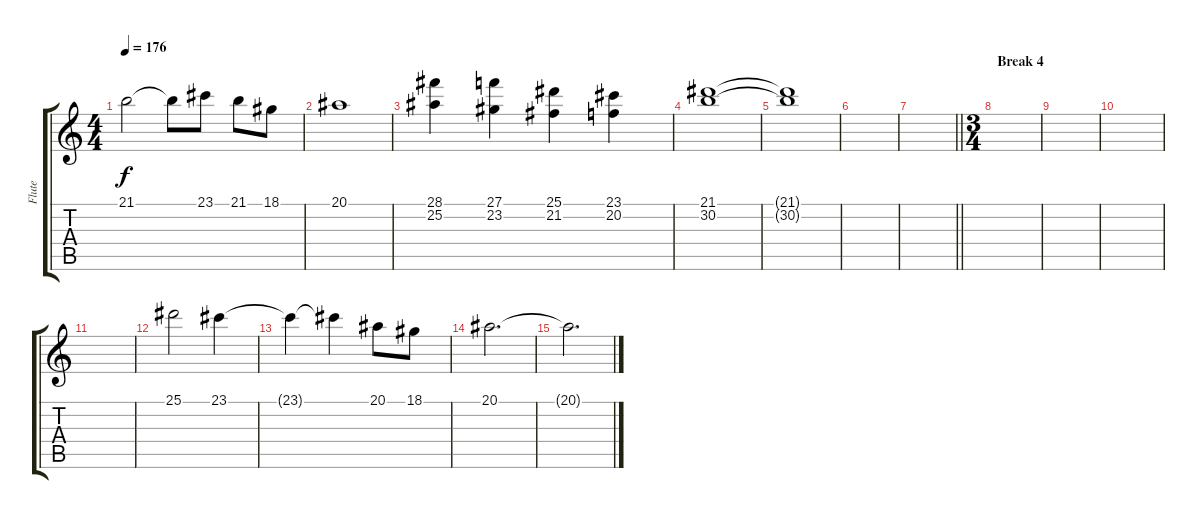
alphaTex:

\track ("Flute" "Flute") {instrument piccolo}
\staff {score tabs}
\tuning (D4 A3 F3 C3 G2 D2) {hide}
\ts (4 4)
\tempo 176
\clef g2
\ks c
21.1{t}.2{dy f} 21.1{t}.8 23.1.8 21.1.8 18.1.8 |
20.1.1 |
(28.1 25.2).4 (27.1 23.2).4 (25.1 21.2).4 (23.1 20.2).4 |
(21.1 30.2).1{volume 0} |
(21.1{t} 30.2{t}).1 |
|
\barLineRight lightlight
|
\ts (3 4)
\section ("" "Break 4")
|
|
|
|
25.1.2 23.1.4 |
23.1{t}.4 23.1{t}.4 20.1.8 18.1.8 |
20.1.2{d volume 0} |
20.1{t}.2{d}
